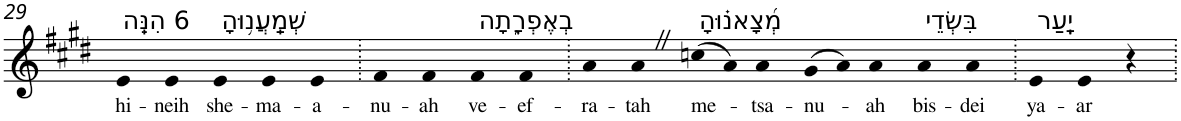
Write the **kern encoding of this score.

**kern	**text
*part1	*part1
*staff1	*staff1
*I"Piano	*
*I'Pno	*
!!LO:PB:g=z
*clefG2	*
*k[f#c#g#d#]	*
*E:	*
=29	=29
!LO:TX:a:t=6 הִנֵּֽה	!
!	!LO:LY:b
4e	hi-
!	!LO:LY:b
4e	-neih
!LO:TX:a:t=שְׁמַֽעֲנ֥וּהָ	!
!	!LO:LY:b
4e	she-
!	!LO:LY:b
4e	-ma-
!	!LO:LY:b
4e	-a-
=30.	=30.
!	!LO:LY:b
4f#	-nu-
!	!LO:LY:b
4f#	-ah
!LO:TX:a:t=בְאֶפְרָ֑תָה	!
!	!LO:LY:b
4f#	ve-
!	!LO:LY:b
4f#	-ef-
=31.	=31.
!	!LO:LY:b
4a	-ra-
!	!LO:LY:b
4aZ	-tah
!LO:TX:a:t=מְ֝צָאנ֗וּהָ	!
!	!LO:LY:b
(>8ccn	me-
8a)	.
!	!LO:LY:b
4a	-tsa-
!	!LO:LY:b
(>8g#	-nu-
8a)	.
!	!LO:LY:b
4a	-ah
!LO:TX:a:t=בִּשְׂדֵי	!
!	!LO:LY:b
4a	bis-
!	!LO:LY:b
4a	-dei
=32.	=32.
!LO:TX:a:t=יָֽעַר	!
!	!LO:LY:b
4e	ya-
!	!LO:LY:b
4e	-ar
4r	.
=.	=.
*-	*-
